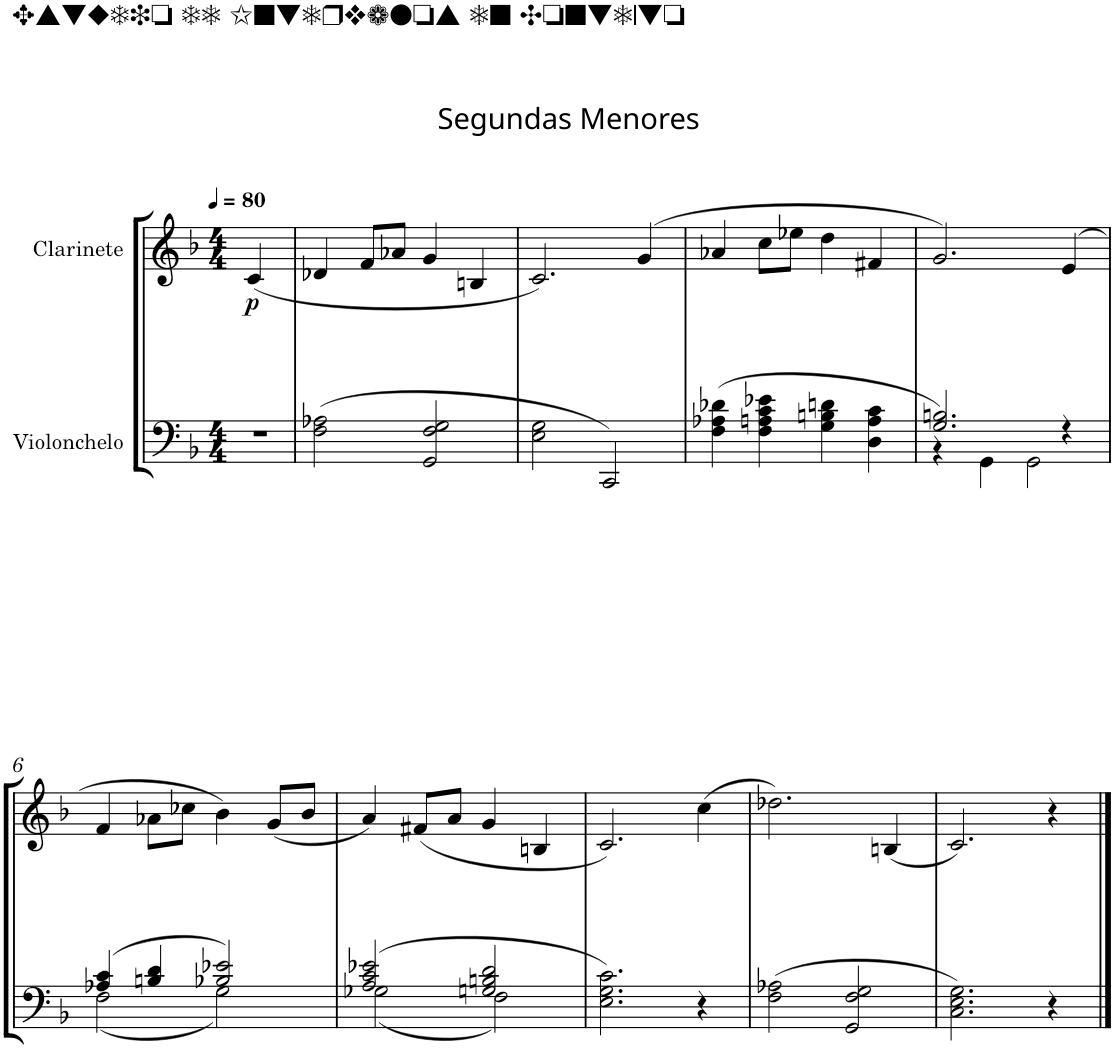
**kern	**kern	**dynam
*part2	*part1	*part1
*staff2	*staff1	*staff1
*I"Violonchelo	*I"Clarinete	*
*I'Vc	*I'Cl	*
*clefF4	*clefG2	*
*	*Trd1c2	*
*k[b-]	*k[b-]	*
*M4/4	*M4/4	*
*MM80	*MM80	*
=1	=1	=1
!	!LO:TX:a:t=Segundas Menores	!
!	!	!LO:DY:b
1r	(<4c/	p
.	2.ryy	.
=2	=2	=2
(>2F\ 2A-X\	4d-X/	.
.	8f/L	.
.	8a-X/J	.
2GG/ 2F/ 2G/	4g/	.
.	4Bn/	.
=3	=3	=3
2E\ 2G\	2.c/)	.
2CC/)	.	.
.	(>4g/	.
=4	=4	=4
(>4F\ 4A-X\ 4d-X\	4a-X/	.
4F\ 4An\ 4c\ 4e-X\	8cc\L	.
.	8ee-X\J	.
4G\ 4Bn\ 4dn\	4dd\	.
4D\ 4A\ 4c\	4f#X/	.
=5	=5	=5
*^	*	*
2.G/ 2.Bn/)	4r	2.g/)	.
.	4GG\	.	.
.	2GG\	.	.
4r	.	(>4e/	.
!!LO:LB:g=z
=6	=6	=6	=6
(>4A-X/ 4c/	(<2F\	4f/	.
4Bn/ 4d/	.	8a-X\L	.
.	.	8cc-X\J	.
2B-X/ 2e-X/)	2G\)	4b-\)	.
.	.	(<8g/L	.
.	.	8b-/J	.
=7	=7	=7	=7
(>2A/ 2c/ 2e-X/	(<2G-X\	4a/)	.
.	.	(<8f#X/L	.
.	.	8a/J	.
2Gn/ 2Bn/ 2d/	2F\)	4g/	.
.	.	4Bn/	.
*v	*v	*	*
=8	=8	=8
2.E\ 2.G\ 2.c\)	2.c/)	.
4r	(>4cc\	.
=9	=9	=9
(>2F\ 2A-X\	2.dd-X\)	.
2GG/ 2F/ 2G/	.	.
.	(<4Bn/	.
=10	=10	=10
2.C\ 2.E\ 2.G\)	2.c/)	.
4r	4r	.
==	==	==
*-	*-	*-
